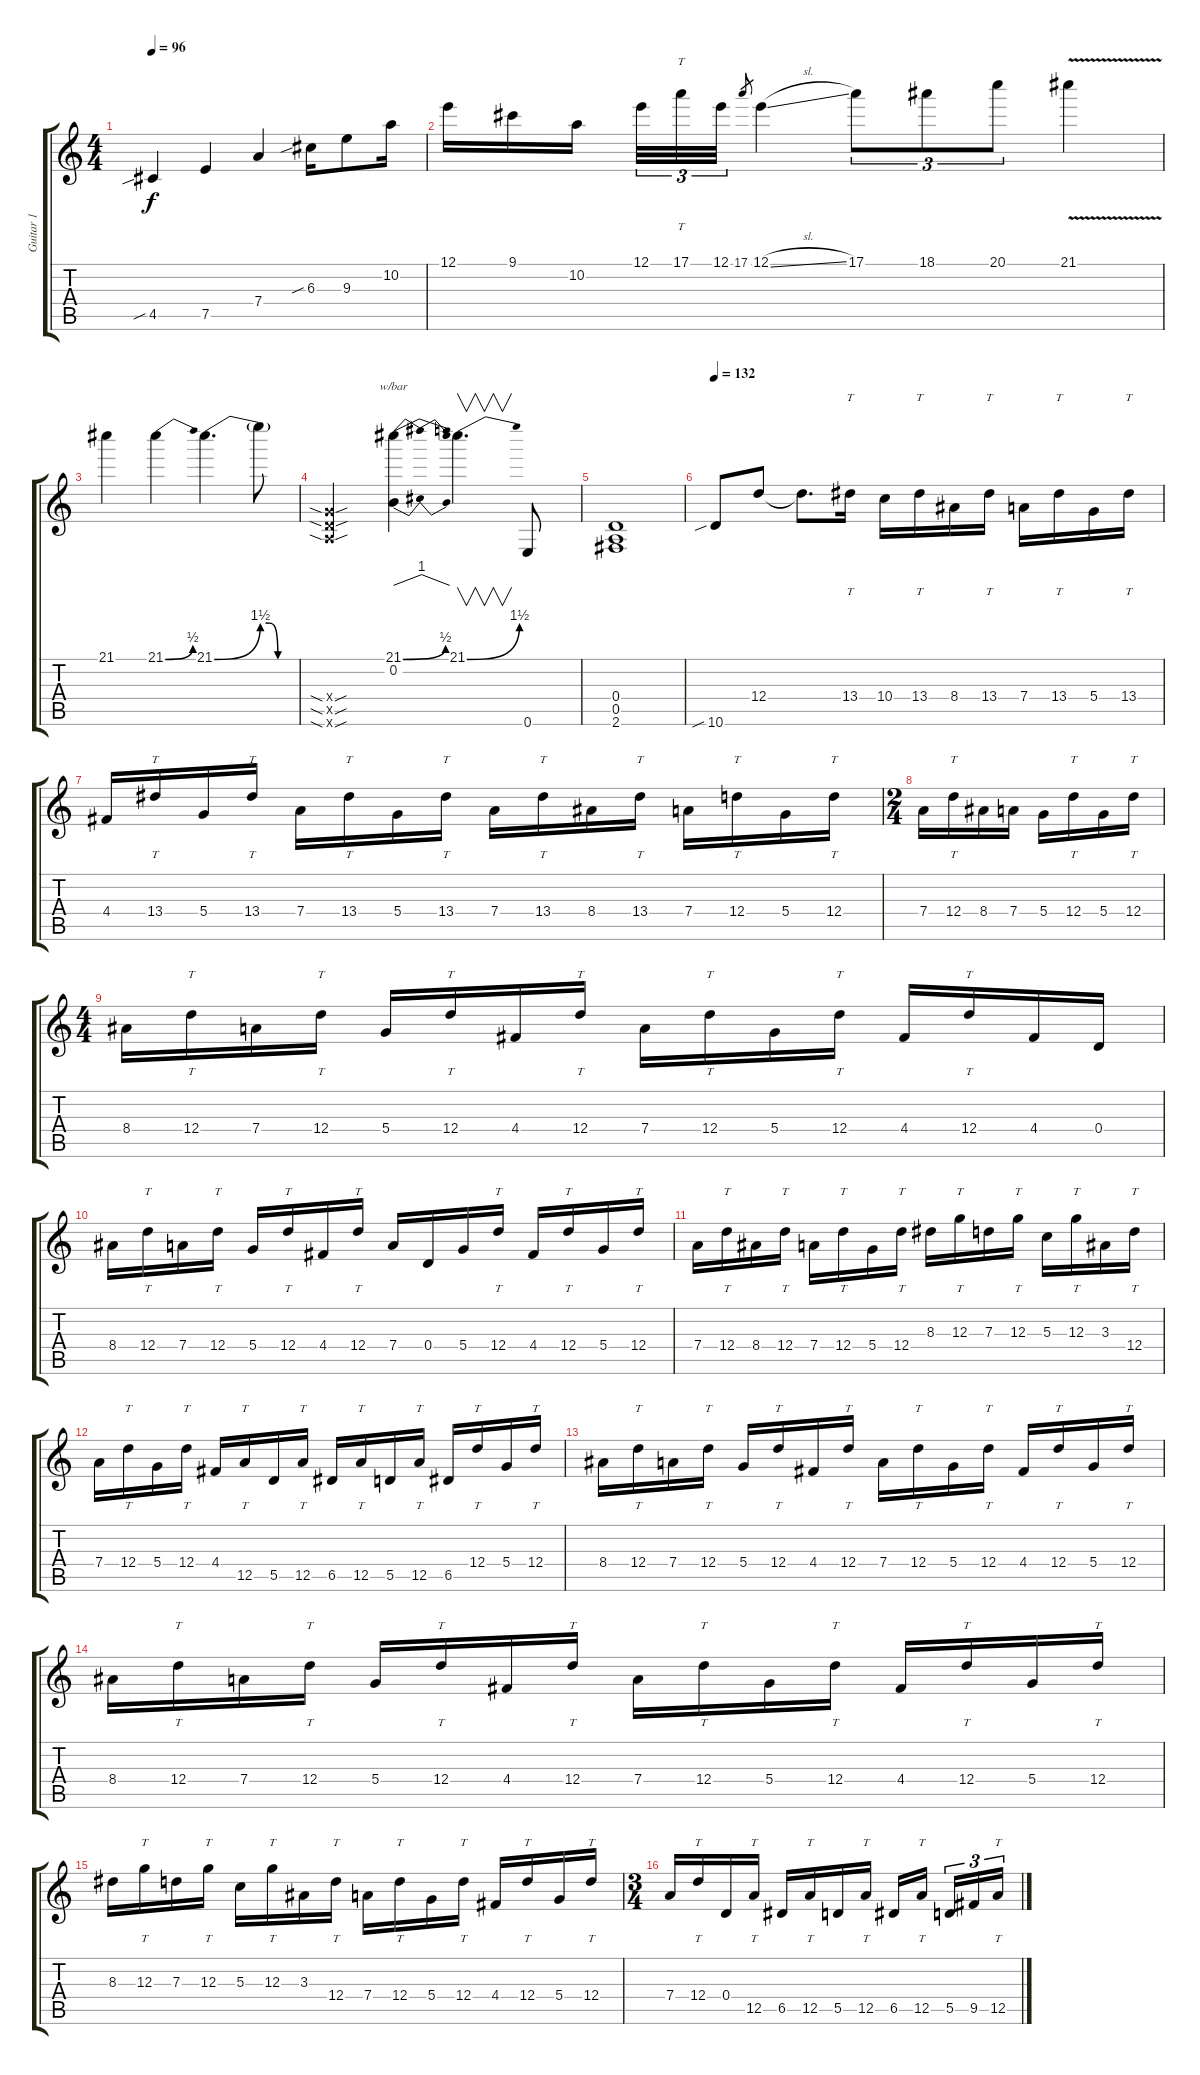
\track ("Guitar 1" "Guitar 1") {instrument overdrivenguitar}
\staff {score tabs}
\tuning (E4 B3 G3 D3 A2 E2) {hide}
\ts (4 4)
\tempo 96
\clef g2
\ks c
4.5{sib}.4{dy f} 7.5.4 7.4.4 6.3{sib}.16 9.3.8 10.2.16 |
12.1.16 9.1.16 10.2.16{beam splitsecondary} 12.1.32{tu (3 2)} 17.1.32{tt tu (3 2)} 12.1.32{tu (3 2)} 17.1.8{gr} 12.1{sl}.4 17.1.8{tu (3 2)} 18.1.8{tu (3 2)} 20.1.8{tu (3 2)} 21.1{v}.4 |
21.1.4 21.1{be (bend 0 0 60 2)}.4 21.1{be (bend 0 0 60 6)}.4{d} 21.1{be (custom 0 6 15 6 30 0 60 0) t}.8 |
(5.4{sia sou x} 5.5{sia sou x} 5.6{sia sou x}).4 (21.1{be (bend 0 0 60 2)} 0.2).4{tbe (dip default 0 0 30 4 60 0)} 21.1{be (bend 0 0 60 6)}.4{v d} 0.6.8 |
(0.4 0.5 2.6).1 |
\tempo 132
10.6{sib}.8 12.4.8 12.4{t}.8{d} 13.4.16{tt} 10.4.16 13.4.16{tt} 8.4.16 13.4.16{tt} 7.4.16 13.4.16{tt} 5.4.16 13.4.16{tt} |
4.4.16 13.4.16{tt} 5.4.16 13.4.16{tt} 7.4.16 13.4.16{tt} 5.4.16 13.4.16{tt} 7.4.16 13.4.16{tt} 8.4.16 13.4.16{tt} 7.4.16 12.4.16{tt} 5.4.16 12.4.16{tt} |
\ts (2 4)
7.4.16 12.4.16{tt} 8.4.16 7.4.16 5.4.16 12.4.16{tt} 5.4.16 12.4.16{tt} |
\ts (4 4)
8.4.16 12.4.16{tt} 7.4.16 12.4.16{tt} 5.4.16 12.4.16{tt} 4.4.16 12.4.16{tt} 7.4.16 12.4.16{tt} 5.4.16 12.4.16{tt} 4.4.16 12.4.16{tt} 4.4.16 0.4.16 |
8.4.16 12.4.16{tt} 7.4.16 12.4.16{tt} 5.4.16 12.4.16{tt} 4.4.16 12.4.16{tt} 7.4.16 0.4.16 5.4.16 12.4.16{tt} 4.4.16 12.4.16{tt} 5.4.16 12.4.16{tt} |
7.4.16 12.4.16{tt} 8.4.16 12.4.16{tt} 7.4.16 12.4.16{tt} 5.4.16 12.4.16{tt} 8.3.16 12.3.16{tt} 7.3.16 12.3.16{tt} 5.3.16 12.3.16{tt} 3.3.16 12.4.16{tt} |
7.4.16 12.4.16{tt} 5.4.16 12.4.16{tt} 4.4.16 12.5.16{tt} 5.5.16 12.5.16{tt} 6.5.16 12.5.16{tt} 5.5.16 12.5.16{tt} 6.5.16 12.4.16{tt} 5.4.16 12.4.16{tt} |
8.4.16 12.4.16{tt} 7.4.16 12.4.16{tt} 5.4.16 12.4.16{tt} 4.4.16 12.4.16{tt} 7.4.16 12.4.16{tt} 5.4.16 12.4.16{tt} 4.4.16 12.4.16{tt} 5.4.16 12.4.16{tt} |
8.4.16 12.4.16{tt} 7.4.16 12.4.16{tt} 5.4.16 12.4.16{tt} 4.4.16 12.4.16{tt} 7.4.16 12.4.16{tt} 5.4.16 12.4.16{tt} 4.4.16 12.4.16{tt} 5.4.16 12.4.16{tt} |
8.3.16 12.3.16{tt} 7.3.16 12.3.16{tt} 5.3.16 12.3.16{tt} 3.3.16 12.4.16{tt} 7.4.16 12.4.16{tt} 5.4.16 12.4.16{tt} 4.4.16 12.4.16{tt} 5.4.16 12.4.16{tt} |
\ts (3 4)
7.4.16 12.4.16{tt} 0.4.16 12.5.16{tt} 6.5.16 12.5.16{tt} 5.5.16 12.5.16{tt} 6.5.16 12.5.16{tt beam splitsecondary} 5.5.16{tu (3 2)} 9.5.16{tu (3 2)} 12.5.16{tt tu (3 2)}
